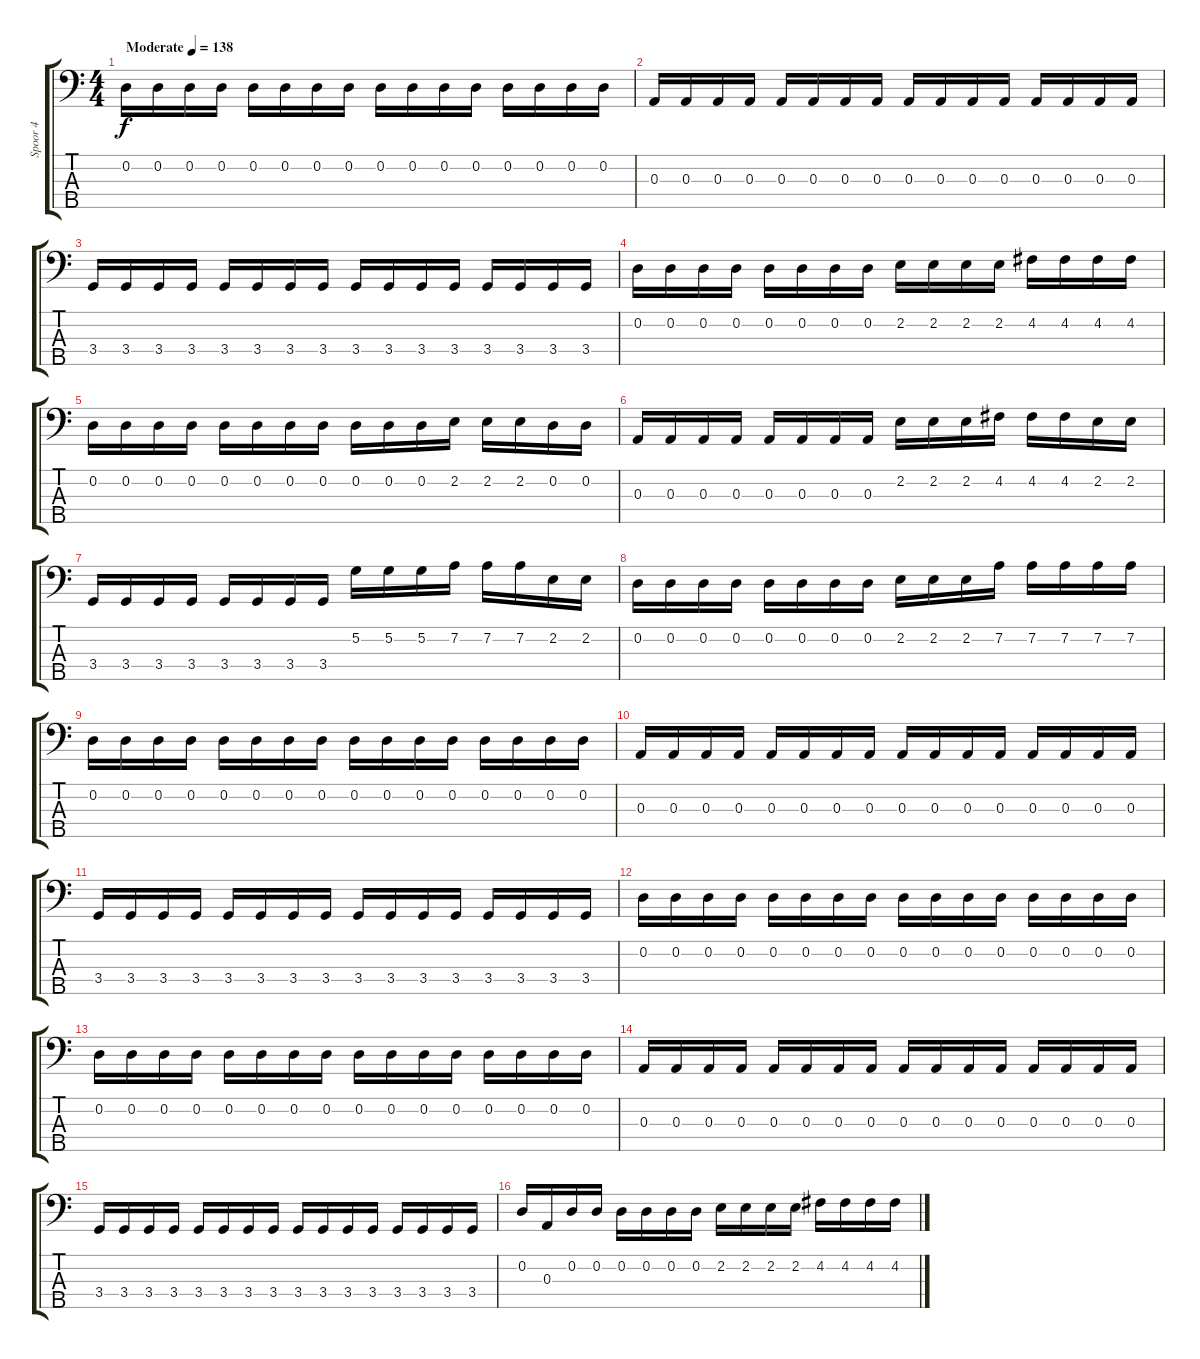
\track ("Spoor 4" "Spoor 4") {instrument electricbassfinger}
\staff {score tabs}
\tuning (G2 D2 A1 E1 B0) {hide}
\ts (4 4)
\tempo (138 "Moderate")
\clef f4
\ks c
0.2.16{dy f instrument electricbassfinger} 0.2.16 0.2.16 0.2.16 0.2.16 0.2.16 0.2.16 0.2.16 0.2.16 0.2.16 0.2.16 0.2.16 0.2.16 0.2.16 0.2.16 0.2.16 |
0.3.16 0.3.16 0.3.16 0.3.16 0.3.16 0.3.16 0.3.16 0.3.16 0.3.16 0.3.16 0.3.16 0.3.16 0.3.16 0.3.16 0.3.16 0.3.16 |
3.4.16 3.4.16 3.4.16 3.4.16 3.4.16 3.4.16 3.4.16 3.4.16 3.4.16 3.4.16 3.4.16 3.4.16 3.4.16 3.4.16 3.4.16 3.4.16 |
0.2.16 0.2.16 0.2.16 0.2.16 0.2.16 0.2.16 0.2.16 0.2.16 2.2.16 2.2.16 2.2.16 2.2.16 4.2.16 4.2.16 4.2.16 4.2.16 |
0.2.16 0.2.16 0.2.16 0.2.16 0.2.16 0.2.16 0.2.16 0.2.16 0.2.16 0.2.16 0.2.16 2.2.16 2.2.16 2.2.16 0.2.16 0.2.16 |
0.3.16 0.3.16 0.3.16 0.3.16 0.3.16 0.3.16 0.3.16 0.3.16 2.2.16 2.2.16 2.2.16 4.2.16 4.2.16 4.2.16 2.2.16 2.2.16 |
3.4.16 3.4.16 3.4.16 3.4.16 3.4.16 3.4.16 3.4.16 3.4.16 5.2.16 5.2.16 5.2.16 7.2.16 7.2.16 7.2.16 2.2.16 2.2.16 |
0.2.16 0.2.16 0.2.16 0.2.16 0.2.16 0.2.16 0.2.16 0.2.16 2.2.16 2.2.16 2.2.16 7.2.16 7.2.16 7.2.16 7.2.16 7.2.16 |
0.2.16 0.2.16 0.2.16 0.2.16 0.2.16 0.2.16 0.2.16 0.2.16 0.2.16 0.2.16 0.2.16 0.2.16 0.2.16 0.2.16 0.2.16 0.2.16 |
0.3.16 0.3.16 0.3.16 0.3.16 0.3.16 0.3.16 0.3.16 0.3.16 0.3.16 0.3.16 0.3.16 0.3.16 0.3.16 0.3.16 0.3.16 0.3.16 |
3.4.16 3.4.16 3.4.16 3.4.16 3.4.16 3.4.16 3.4.16 3.4.16 3.4.16 3.4.16 3.4.16 3.4.16 3.4.16 3.4.16 3.4.16 3.4.16 |
0.2.16 0.2.16 0.2.16 0.2.16 0.2.16 0.2.16 0.2.16 0.2.16 0.2.16 0.2.16 0.2.16 0.2.16 0.2.16 0.2.16 0.2.16 0.2.16 |
0.2.16 0.2.16 0.2.16 0.2.16 0.2.16 0.2.16 0.2.16 0.2.16 0.2.16 0.2.16 0.2.16 0.2.16 0.2.16 0.2.16 0.2.16 0.2.16 |
0.3.16 0.3.16 0.3.16 0.3.16 0.3.16 0.3.16 0.3.16 0.3.16 0.3.16 0.3.16 0.3.16 0.3.16 0.3.16 0.3.16 0.3.16 0.3.16 |
3.4.16 3.4.16 3.4.16 3.4.16 3.4.16 3.4.16 3.4.16 3.4.16 3.4.16 3.4.16 3.4.16 3.4.16 3.4.16 3.4.16 3.4.16 3.4.16 |
0.2.16 0.3.16 0.2.16 0.2.16 0.2.16 0.2.16 0.2.16 0.2.16 2.2.16 2.2.16 2.2.16 2.2.16 4.2.16 4.2.16 4.2.16 4.2.16
